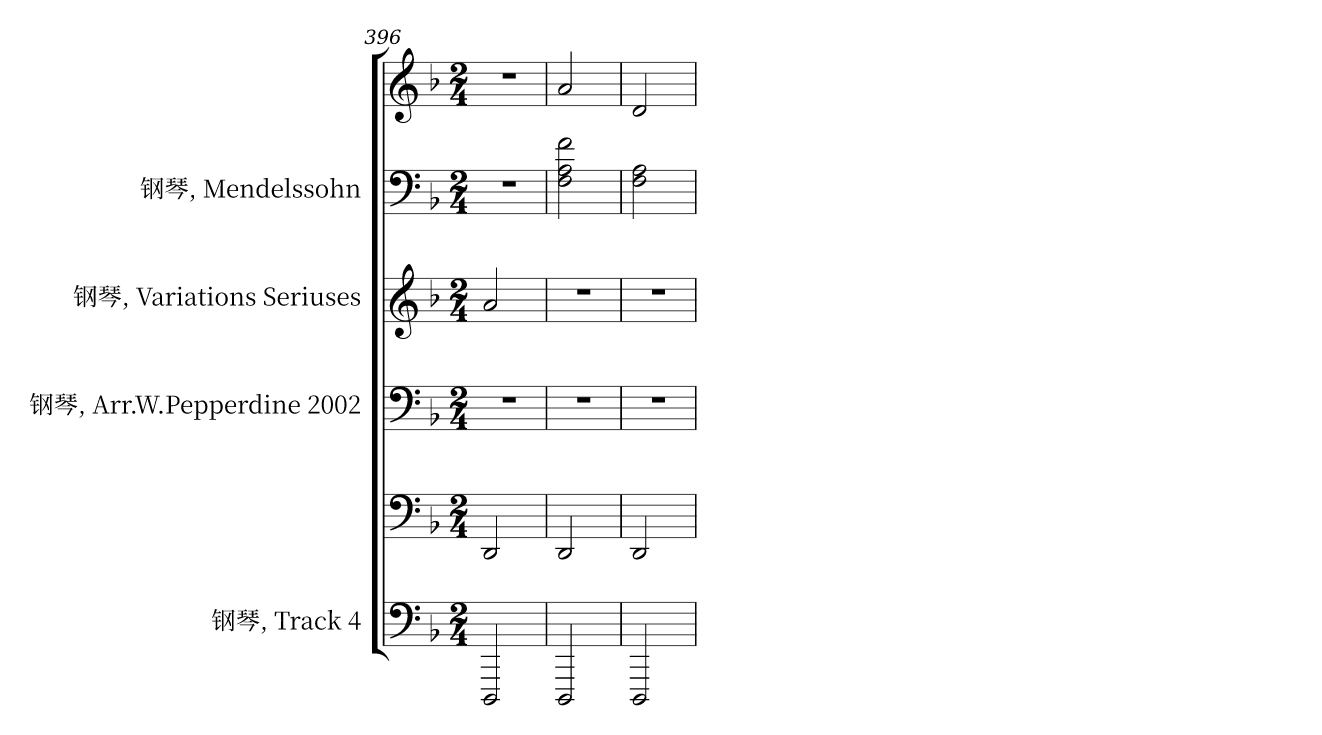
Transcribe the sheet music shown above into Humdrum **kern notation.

**kern	**kern	**kern	**kern	**kern	**kern
*part4	*part4	*part3	*part2	*part1	*part1
*staff6	*staff5	*staff4	*staff3	*staff2	*staff1
*I"钢琴, Track 4	*	*I"钢琴, Arr.W.Pepperdine 2002	*I"钢琴, Variations Seriuses	*I"钢琴, Mendelssohn	*
*clefF4	*clefF4	*clefF4	*clefG2	*clefF4	*clefG2
*k[b-]	*k[b-]	*k[b-]	*k[b-]	*k[b-]	*k[b-]
*M2/4	*M2/4	*M2/4	*M2/4	*M2/4	*M2/4
=396	=396	=396	=396	=396	=396
2DDD/	2DD/	2r	2a/	2r	2r
=397	=397	=397	=397	=397	=397
2DDD/	2DD/	2r	2r	2F\ 2A\ 2f\	2a/
=398	=398	=398	=398	=398	=398
2DDD/	2DD/	2r	2r	2F\ 2A\	2d/
=	=	=	=	=	=
*-	*-	*-	*-	*-	*-
